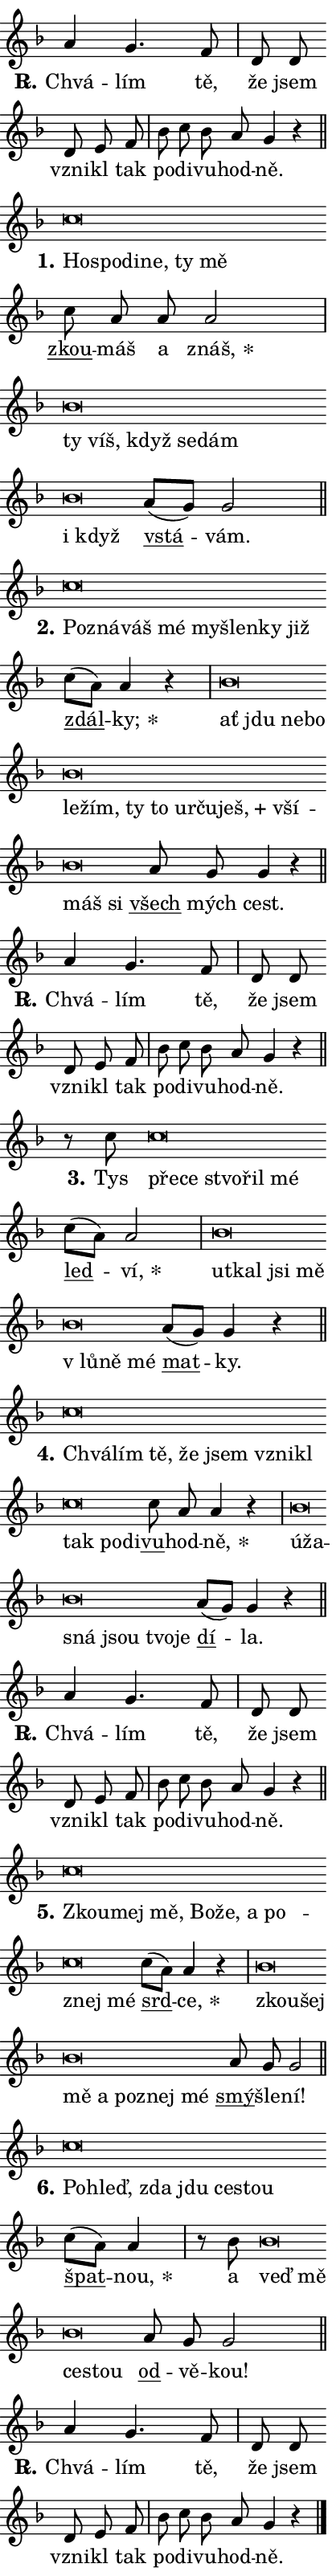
\version "2.24.0"
\header { tagline = "" }
\paper {
  indent = 0\cm
  top-margin = 0\cm
  right-margin = 0.13\cm % to fit lyric hyphens
  bottom-margin = 0\cm
  left-margin = 0\cm
  paper-width = 7\cm
  page-breaking = #ly:one-page-breaking
  system-system-spacing.basic-distance = #11
  score-system-spacing.basic-distance = #11
  ragged-last = ##f
}


%% Author: Thomas Morley
%% https://lists.gnu.org/archive/html/lilypond-user/2020-05/msg00002.html
#(define (line-position grob)
"Returns position of @var[grob} in current system:
   @code{'start}, if at first time-step
   @code{'end}, if at last time-step
   @code{'middle} otherwise
"
  (let* ((col (ly:item-get-column grob))
         (ln (ly:grob-object col 'left-neighbor))
         (rn (ly:grob-object col 'right-neighbor))
         (col-to-check-left (if (ly:grob? ln) ln col))
         (col-to-check-right (if (ly:grob? rn) rn col))
         (break-dir-left
           (and
             (ly:grob-property col-to-check-left 'non-musical #f)
             (ly:item-break-dir col-to-check-left)))
         (break-dir-right
           (and
             (ly:grob-property col-to-check-right 'non-musical #f)
             (ly:item-break-dir col-to-check-right))))
        (cond ((eqv? 1 break-dir-left) 'start)
              ((eqv? -1 break-dir-right) 'end)
              (else 'middle))))

#(define (tranparent-at-line-position vctor)
  (lambda (grob)
  "Relying on @code{line-position} select the relevant enry from @var{vctor}.
Used to determine transparency,"
    (case (line-position grob)
      ((end) (not (vector-ref vctor 0)))
      ((middle) (not (vector-ref vctor 1)))
      ((start) (not (vector-ref vctor 2))))))

noteHeadBreakVisibility =
#(define-music-function (break-visibility)(vector?)
"Makes @code{NoteHead}s transparent relying on @var{break-visibility}"
#{
  \override NoteHead.transparent =
    #(tranparent-at-line-position break-visibility)
#})

#(define delete-ledgers-for-transparent-note-heads
  (lambda (grob)
    "Reads whether a @code{NoteHead} is transparent.
If so this @code{NoteHead} is removed from @code{'note-heads} from
@var{grob}, which is supposed to be @code{LedgerLineSpanner}.
As a result ledgers are not printed for this @code{NoteHead}"
    (let* ((nhds-array (ly:grob-object grob 'note-heads))
           (nhds-list
             (if (ly:grob-array? nhds-array)
                 (ly:grob-array->list nhds-array)
                 '()))
           ;; Relies on the transparent-property being done before
           ;; Staff.LedgerLineSpanner.after-line-breaking is executed.
           ;; This is fragile ...
           (to-keep
             (remove
               (lambda (nhd)
                 (ly:grob-property nhd 'transparent #f))
               nhds-list)))
      ;; TODO find a better method to iterate over grob-arrays, similiar
      ;; to filter/remove etc for lists
      ;; For now rebuilt from scratch
      (set! (ly:grob-object grob 'note-heads)  '())
      (for-each
        (lambda (nhd)
          (ly:pointer-group-interface::add-grob grob 'note-heads nhd))
        to-keep))))

squashNotes = {
  \override NoteHead.X-extent = #'(-0.2 . 0.2)
  \override NoteHead.Y-extent = #'(-0.75 . 0)
  \override NoteHead.stencil =
    #(lambda (grob)
       (let ((pos (ly:grob-property grob 'staff-position)))
         (begin
           (if (< pos -7) (display "ERROR: Lower brevis then expected\n") (display ""))
           (if (<= pos -6) ly:text-interface::print ly:note-head::print))))
}
unSquashNotes = {
  \revert NoteHead.X-extent
  \revert NoteHead.Y-extent
  \revert NoteHead.stencil
}

hideNotes = \noteHeadBreakVisibility #begin-of-line-visible
unHideNotes = \noteHeadBreakVisibility #all-visible

% work-around for resetting accidentals
% https://lilypond.org/doc/v2.23/Documentation/notation/displaying-rhythms#unmetered-music
cadenzaMeasure = {
  \cadenzaOff
  \partial 1024 s1024
  \cadenzaOn
}

#(define-markup-command (accent layout props text) (markup?)
  "Underline accented syllable"
  (interpret-markup layout props
    #{\markup \override #'(offset . 4.3) \underline { #text }#}))

responsum = \markup \concat {
  "R" \hspace #-1.05 \path #0.1 #'((moveto 0 0.07) (lineto 0.9 0.8)) \hspace #0.05 "."
}

spaceSize = #0.6828661417322834 % exact space size for TeX Gyre Schola

\layout {
  \context {
    \Staff
    \remove "Time_signature_engraver"
    \override LedgerLineSpanner.after-line-breaking = #delete-ledgers-for-transparent-note-heads
  }
  \context {
    \Lyrics {
      \override LyricSpace.minimum-distance = \spaceSize
      \override LyricText.font-name = #"TeX Gyre Schola"
      \override LyricText.font-size = 1
      \override StanzaNumber.font-name = #"TeX Gyre Schola Bold"
      \override StanzaNumber.font-size = 1
    }
  }
  \context {
    \Score 
    \override NoteHead.text =
      #(lambda (grob) 
        (let ((pos (ly:grob-property grob 'staff-position)))
          #{\markup {
            \combine
              \halign #-0.55 \raise #(if (= pos -6) 0 0.5) \override #'(thickness . 2) \draw-line #'(3.2 . 0)
              \musicglyph "noteheads.sM1"
          }#}))
  }
}

% magnetic-lyrics.ily
%
%   written by
%     Jean Abou Samra <jean@abou-samra.fr>
%     Werner Lemberg <wl@gnu.org>
%
%   adapted by
%     Jiri Hon <jiri.hon@gmail.com>
%
% Version 2022-Apr-15

% https://www.mail-archive.com/lilypond-user@gnu.org/msg149350.html

#(define (Left_hyphen_pointer_engraver context)
   "Collect syllable-hyphen-syllable occurrences in lyrics and store
them in properties.  This engraver only looks to the left.  For
example, if the lyrics input is @code{foo -- bar}, it does the
following.

@itemize @bullet
@item
Set the @code{text} property of the @code{LyricHyphen} grob between
@q{foo} and @q{bar} to @code{foo}.

@item
Set the @code{left-hyphen} property of the @code{LyricText} grob with
text @q{foo} to the @code{LyricHyphen} grob between @q{foo} and
@q{bar}.
@end itemize

Use this auxiliary engraver in combination with the
@code{lyric-@/text::@/apply-@/magnetic-@/offset!} hook."
   (let ((hyphen #f)
         (text #f))
     (make-engraver
      (acknowledgers
       ((lyric-syllable-interface engraver grob source-engraver)
        (set! text grob)))
      (end-acknowledgers
       ((lyric-hyphen-interface engraver grob source-engraver)
        ;(when (not (grob::has-interface grob 'lyric-space-interface))
          (set! hyphen grob)));)
      ((stop-translation-timestep engraver)
       (when (and text hyphen)
         (ly:grob-set-object! text 'left-hyphen hyphen))
       (set! text #f)
       (set! hyphen #f)))))

#(define (lyric-text::apply-magnetic-offset! grob)
   "If the space between two syllables is less than the value in
property @code{LyricText@/.details@/.squash-threshold}, move the right
syllable to the left so that it gets concatenated with the left
syllable.

Use this function as a hook for
@code{LyricText@/.after-@/line-@/breaking} if the
@code{Left_@/hyphen_@/pointer_@/engraver} is active."
   (let ((hyphen (ly:grob-object grob 'left-hyphen #f)))
     (when hyphen
       (let ((left-text (ly:spanner-bound hyphen LEFT)))
         (when (grob::has-interface left-text 'lyric-syllable-interface)
           (let* ((common (ly:grob-common-refpoint grob left-text X))
                  (this-x-ext (ly:grob-extent grob common X))
                  (left-x-ext
                   (begin
                     ;; Trigger magnetism for left-text.
                     (ly:grob-property left-text 'after-line-breaking)
                     (ly:grob-extent left-text common X)))
                  ;; `delta` is the gap width between two syllables.
                  (delta (- (interval-start this-x-ext)
                            (interval-end left-x-ext)))
                  (details (ly:grob-property grob 'details))
                  (threshold (assoc-get 'squash-threshold details 0.2)))
             (when (< delta threshold)
               (let* (;; We have to manipulate the input text so that
                      ;; ligatures crossing syllable boundaries are not
                      ;; disabled.  For languages based on the Latin
                      ;; script this is essentially a beautification.
                      ;; However, for non-Western scripts it can be a
                      ;; necessity.
                      (lt (ly:grob-property left-text 'text))
                      (rt (ly:grob-property grob 'text))
                      (is-space (grob::has-interface hyphen 'lyric-space-interface))
                      (space (if is-space " " ""))
                      (extra-delta (if is-space spaceSize 0))
                      ;; Append new syllable.
                      (ltrt-space (if (and (string? lt) (string? rt))
                                (string-append lt space rt)
                                (make-concat-markup (list lt space rt))))
                      ;; Right-align `ltrt` to the right side.
                      (ltrt-space-markup (grob-interpret-markup
                               grob
                               (make-translate-markup
                                (cons (interval-length this-x-ext) 0)
                                (make-right-align-markup ltrt-space)))))
                 (begin
                   ;; Don't print `left-text`.
                   (ly:grob-set-property! left-text 'stencil #f)
                   ;; Set text and stencil (which holds all collected
                   ;; syllables so far) and shift it to the left.
                   (ly:grob-set-property! grob 'text ltrt-space)
                   (ly:grob-set-property! grob 'stencil ltrt-space-markup)
                   (ly:grob-translate-axis! grob (- (- delta extra-delta)) X))))))))))


#(define (lyric-hyphen::displace-bounds-first grob)
   ;; Make very sure this callback isn't triggered too early.
   (let ((left (ly:spanner-bound grob LEFT))
         (right (ly:spanner-bound grob RIGHT)))
     (ly:grob-property left 'after-line-breaking)
     (ly:grob-property right 'after-line-breaking)
     (ly:lyric-hyphen::print grob)))

squashThreshold = #0.4

\layout {
  \context {
    \Lyrics
    \consists #Left_hyphen_pointer_engraver
    \override LyricText.after-line-breaking =
      #lyric-text::apply-magnetic-offset!
    \override LyricHyphen.stencil = #lyric-hyphen::displace-bounds-first
    \override LyricText.details.squash-threshold = \squashThreshold
    \override LyricHyphen.minimum-distance = 0
    \override LyricHyphen.minimum-length = \squashThreshold
  }
}

squashText = \override LyricText.details.squash-threshold = 9999
unSquashText = \override LyricText.details.squash-threshold = \squashThreshold

leftText = \override LyricText.self-alignment-X = #LEFT
unLeftText = \revert LyricText.self-alignment-X

starOffset = #(lambda (grob) 
                (let ((x_offset (ly:self-alignment-interface::aligned-on-x-parent grob)))
                  (if (= x_offset 0) 0 (+ x_offset 1.2))))

star = #(define-music-function (syllable)(string?)
"Append star separator at the end of a syllable"
#{
  \once \override LyricText.X-offset = #starOffset
  \lyricmode { \markup {
    #syllable
    \override #'((font-name . "TeX Gyre Schola Bold")) \hspace #0.2 \lower #0.65 \larger "*"
  } }
#})

starAccent = #(define-music-function (syllable)(string?)
"Append star separator at the end of a syllable and make accent"
#{
  \once \override LyricText.X-offset = #starOffset
  \lyricmode { \markup {
    \accent #syllable
    \override #'((font-name . "TeX Gyre Schola Bold")) \hspace #0.2 \lower #0.65 \larger "*"
  } }
#})

breath = #(define-music-function (syllable)(string?)
"Append breathing indicator at the end of a syllable"
#{
  \lyricmode { \markup { #syllable "+" } }
#})

optionalBreath = #(define-music-function (syllable)(string?)
"Append optional breathing indicator at the end of a syllable"
#{
  \lyricmode { \markup { #syllable "(+)" } }
#})


\score {
    <<
        \new Voice = "melody" { \cadenzaOn \key f \major \relative { a'4 g4. f8 \cadenzaMeasure \bar "|" d d \bar "" d e f \cadenzaMeasure \bar "|" bes c bes a g4 r \cadenzaMeasure \bar "||" \break } }
        \new Lyrics \lyricsto "melody" { \lyricmode { \set stanza = \responsum
Chvá -- lím tě, že jsem vzni -- kl tak po -- di -- vu -- hod -- ně. } }
    >>
    \layout {}
}

\score {
    <<
        \new Voice = "melody" { \cadenzaOn \key f \major \relative { \squashNotes c''\breve*1/16 \hideNotes \breve*1/16 \bar "" \breve*1/16 \bar "" \breve*1/16 \bar "" \breve*1/16 \breve*1/16 \bar "" \unHideNotes \unSquashNotes \bar "" c8 a a a2 \cadenzaMeasure \bar "|" \squashNotes bes\breve*1/16 \hideNotes \breve*1/16 \bar "" \breve*1/16 \bar "" \breve*1/16 \bar "" \breve*1/16 \bar "" \breve*1/16 \breve*1/16 \bar "" \unHideNotes \unSquashNotes \bar "" a8[( g)] g2 \cadenzaMeasure \bar "||" \break } }
        \new Lyrics \lyricsto "melody" { \lyricmode { \set stanza = "1."
\leftText Ho -- \squashText spo -- di -- ne, ty mě \unLeftText \unSquashText \markup \accent zkou -- máš a \star znáš, \leftText ty \squashText víš, když se -- dám i když \unLeftText \unSquashText \markup \accent vstá -- vám. } }
    >>
    \layout {}
}

\score {
    <<
        \new Voice = "melody" { \cadenzaOn \key f \major \relative { \squashNotes c''\breve*1/16 \hideNotes \breve*1/16 \bar "" \breve*1/16 \bar "" \breve*1/16 \bar "" \breve*1/16 \bar "" \breve*1/16 \bar "" \breve*1/16 \breve*1/16 \bar "" \unHideNotes \unSquashNotes \bar "" c8[( a)] a4 r \cadenzaMeasure \bar "|" \squashNotes bes\breve*1/16 \hideNotes \breve*1/16 \bar "" \breve*1/16 \bar "" \breve*1/16 \bar "" \breve*1/16 \bar "" \breve*1/16 \bar "" \breve*1/16 \bar "" \breve*1/16 \bar "" \breve*1/16 \bar "" \breve*1/16 \bar "" \breve*1/16 \bar "" \breve*1/16 \bar "" \breve*1/16 \breve*1/16 \bar "" \unHideNotes \unSquashNotes \bar "" a8 g g4 r \cadenzaMeasure \bar "||" \break } }
        \new Lyrics \lyricsto "melody" { \lyricmode { \set stanza = "2."
\leftText Po -- \squashText zná -- váš mé my -- šlen -- ky již \unLeftText \unSquashText \markup \accent zdál -- \star ky; \leftText ať \squashText jdu ne -- bo le -- žím, ty to ur -- ču -- \breath "ješ," vší -- máš si \unLeftText \unSquashText \markup \accent všech mých cest. } }
    >>
    \layout {}
}

\score {
    <<
        \new Voice = "melody" { \cadenzaOn \key f \major \relative { a'4 g4. f8 \cadenzaMeasure \bar "|" d d \bar "" d e f \cadenzaMeasure \bar "|" bes c bes a g4 r \cadenzaMeasure \bar "||" \break } }
        \new Lyrics \lyricsto "melody" { \lyricmode { \set stanza = \responsum
Chvá -- lím tě, že jsem vzni -- kl tak po -- di -- vu -- hod -- ně. } }
    >>
    \layout {}
}

\score {
    <<
        \new Voice = "melody" { \cadenzaOn \key f \major \relative { r8 c''8 \squashNotes c\breve*1/16 \hideNotes \breve*1/16 \bar "" \breve*1/16 \bar "" \breve*1/16 \breve*1/16 \bar "" \unHideNotes \unSquashNotes \bar "" c8[( a)] a2 \cadenzaMeasure \bar "|" \squashNotes bes\breve*1/16 \hideNotes \breve*1/16 \bar "" \breve*1/16 \bar "" \breve*1/16 \bar "" \breve*1/16 \bar "" \breve*1/16 \breve*1/16 \bar "" \unHideNotes \unSquashNotes \bar "" a8[( g)] g4 r \cadenzaMeasure \bar "||" \break } }
        \new Lyrics \lyricsto "melody" { \lyricmode { \set stanza = "3."
Tys \leftText pře -- \squashText ce stvo -- řil mé \unLeftText \unSquashText \markup \accent led -- \star ví, \leftText ut -- \squashText kal jsi mě "v lů" -- ně mé \unLeftText \unSquashText \markup \accent mat -- ky. } }
    >>
    \layout {}
}

\score {
    <<
        \new Voice = "melody" { \cadenzaOn \key f \major \relative { \squashNotes c''\breve*1/16 \hideNotes \breve*1/16 \bar "" \breve*1/16 \bar "" \breve*1/16 \bar "" \breve*1/16 \bar "" \breve*1/16 \bar "" \breve*1/16 \bar "" \breve*1/16 \bar "" \breve*1/16 \breve*1/16 \bar "" \unHideNotes \unSquashNotes \bar "" c8 a a4 r \cadenzaMeasure \bar "|" \squashNotes bes\breve*1/16 \hideNotes \breve*1/16 \bar "" \breve*1/16 \bar "" \breve*1/16 \bar "" \breve*1/16 \breve*1/16 \bar "" \unHideNotes \unSquashNotes \bar "" a8[( g)] g4 r \cadenzaMeasure \bar "||" \break } }
        \new Lyrics \lyricsto "melody" { \lyricmode { \set stanza = "4."
\leftText Chvá -- \squashText lím tě, že jsem vzni -- kl tak po -- di -- \unLeftText \unSquashText \markup \accent vu -- hod -- \star ně, \leftText ú -- \squashText ža -- sná jsou tvo -- je \unLeftText \unSquashText \markup \accent dí -- la. } }
    >>
    \layout {}
}

\score {
    <<
        \new Voice = "melody" { \cadenzaOn \key f \major \relative { a'4 g4. f8 \cadenzaMeasure \bar "|" d d \bar "" d e f \cadenzaMeasure \bar "|" bes c bes a g4 r \cadenzaMeasure \bar "||" \break } }
        \new Lyrics \lyricsto "melody" { \lyricmode { \set stanza = \responsum
Chvá -- lím tě, že jsem vzni -- kl tak po -- di -- vu -- hod -- ně. } }
    >>
    \layout {}
}

\score {
    <<
        \new Voice = "melody" { \cadenzaOn \key f \major \relative { \squashNotes c''\breve*1/16 \hideNotes \breve*1/16 \bar "" \breve*1/16 \bar "" \breve*1/16 \bar "" \breve*1/16 \bar "" \breve*1/16 \bar "" \breve*1/16 \bar "" \breve*1/16 \breve*1/16 \bar "" \unHideNotes \unSquashNotes \bar "" c8[( a)] a4 r \cadenzaMeasure \bar "|" \squashNotes bes\breve*1/16 \hideNotes \breve*1/16 \bar "" \breve*1/16 \bar "" \breve*1/16 \bar "" \breve*1/16 \bar "" \breve*1/16 \breve*1/16 \bar "" \unHideNotes \unSquashNotes \bar "" a8 g g2 \cadenzaMeasure \bar "||" \break } }
        \new Lyrics \lyricsto "melody" { \lyricmode { \set stanza = "5."
\leftText Zkou -- \squashText mej mě, Bo -- že, a po -- znej mé \unLeftText \unSquashText \markup \accent srd -- \star ce, \leftText zkou -- \squashText šej mě a po -- znej mé \unLeftText \unSquashText \markup \accent smý -- šle -- ní! } }
    >>
    \layout {}
}

\score {
    <<
        \new Voice = "melody" { \cadenzaOn \key f \major \relative { \squashNotes c''\breve*1/16 \hideNotes \breve*1/16 \bar "" \breve*1/16 \bar "" \breve*1/16 \bar "" \breve*1/16 \breve*1/16 \bar "" \unHideNotes \unSquashNotes \bar "" c8[( a)] a4 \cadenzaMeasure \bar "|" r8 bes8 \squashNotes bes\breve*1/16 \hideNotes \breve*1/16 \bar "" \breve*1/16 \breve*1/16 \bar "" \unHideNotes \unSquashNotes \bar "" a8 g g2 \cadenzaMeasure \bar "||" \break } }
        \new Lyrics \lyricsto "melody" { \lyricmode { \set stanza = "6."
\leftText Po -- \squashText hleď, zda jdu ce -- stou \unLeftText \unSquashText \markup \accent špat -- \star nou, a \leftText veď \squashText mě ce -- stou \unLeftText \unSquashText \markup \accent od -- vě -- kou! } }
    >>
    \layout {}
}

\score {
    <<
        \new Voice = "melody" { \cadenzaOn \key f \major \relative { a'4 g4. f8 \cadenzaMeasure \bar "|" d d \bar "" d e f \cadenzaMeasure \bar "|" bes c bes a g4 r \cadenzaMeasure \bar "||" \break } \bar "|." }
        \new Lyrics \lyricsto "melody" { \lyricmode { \set stanza = \responsum
Chvá -- lím tě, že jsem vzni -- kl tak po -- di -- vu -- hod -- ně. } }
    >>
    \layout {}
}
